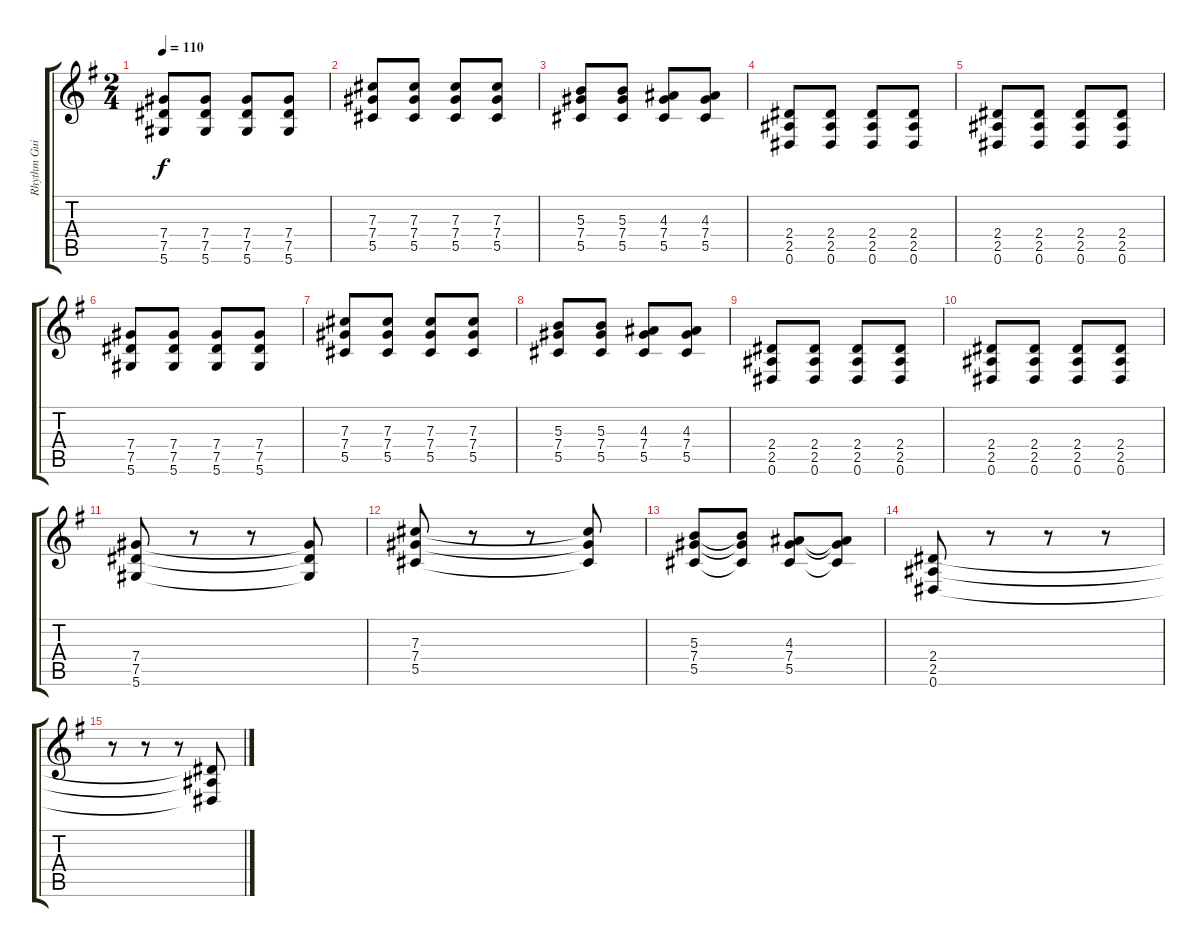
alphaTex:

\track ("Rhythm Guitar" "Rhythm Gui") {instrument electricguitarmuted}
\staff {score tabs}
\tuning (Eb4 Bb3 Gb3 Db3 Ab2 Eb2) {hide}
\ts (2 4)
\tempo 110
\clef g2
\ks g
(7.4 7.5 5.6).8{dy f} (7.4 7.5 5.6).8 (7.4 7.5 5.6).8 (7.4 7.5 5.6).8 |
(7.3 7.4 5.5).8 (7.3 7.4 5.5).8 (7.3 7.4 5.5).8 (7.3 7.4 5.5).8 |
(5.3 7.4 5.5).8 (5.3 7.4 5.5).8 (4.3 7.4 5.5).8 (4.3 7.4 5.5).8 |
(2.4 2.5 0.6).8 (2.4 2.5 0.6).8 (2.4 2.5 0.6).8 (2.4 2.5 0.6).8 |
(2.4 2.5 0.6).8 (2.4 2.5 0.6).8 (2.4 2.5 0.6).8 (2.4 2.5 0.6).8 |
(7.4 7.5 5.6).8 (7.4 7.5 5.6).8 (7.4 7.5 5.6).8 (7.4 7.5 5.6).8 |
(7.3 7.4 5.5).8 (7.3 7.4 5.5).8 (7.3 7.4 5.5).8 (7.3 7.4 5.5).8 |
(5.3 7.4 5.5).8 (5.3 7.4 5.5).8 (4.3 7.4 5.5).8 (4.3 7.4 5.5).8 |
(2.4 2.5 0.6).8 (2.4 2.5 0.6).8 (2.4 2.5 0.6).8 (2.4 2.5 0.6).8 |
(2.4 2.5 0.6).8 (2.4 2.5 0.6).8 (2.4 2.5 0.6).8 (2.4 2.5 0.6).8 |
(7.4 7.5 5.6).8 r.8 r.8 (7.4{t} 7.5{t} 5.6{t}).8 |
(7.3 7.4 5.5).8 r.8 r.8 (7.3{t} 7.4{t} 5.5{t}).8 |
(5.3 7.4 5.5).8 (5.3{t} 7.4{t} 5.5{t}).8 (4.3 7.4 5.5).8 (4.3{t} 7.4{t} 5.5{t}).8 |
(2.4 2.5 0.6).8 r.8 r.8 r.8 |
r.8 r.8 r.8 (2.4{t} 2.5{t} 0.6{t}).8
